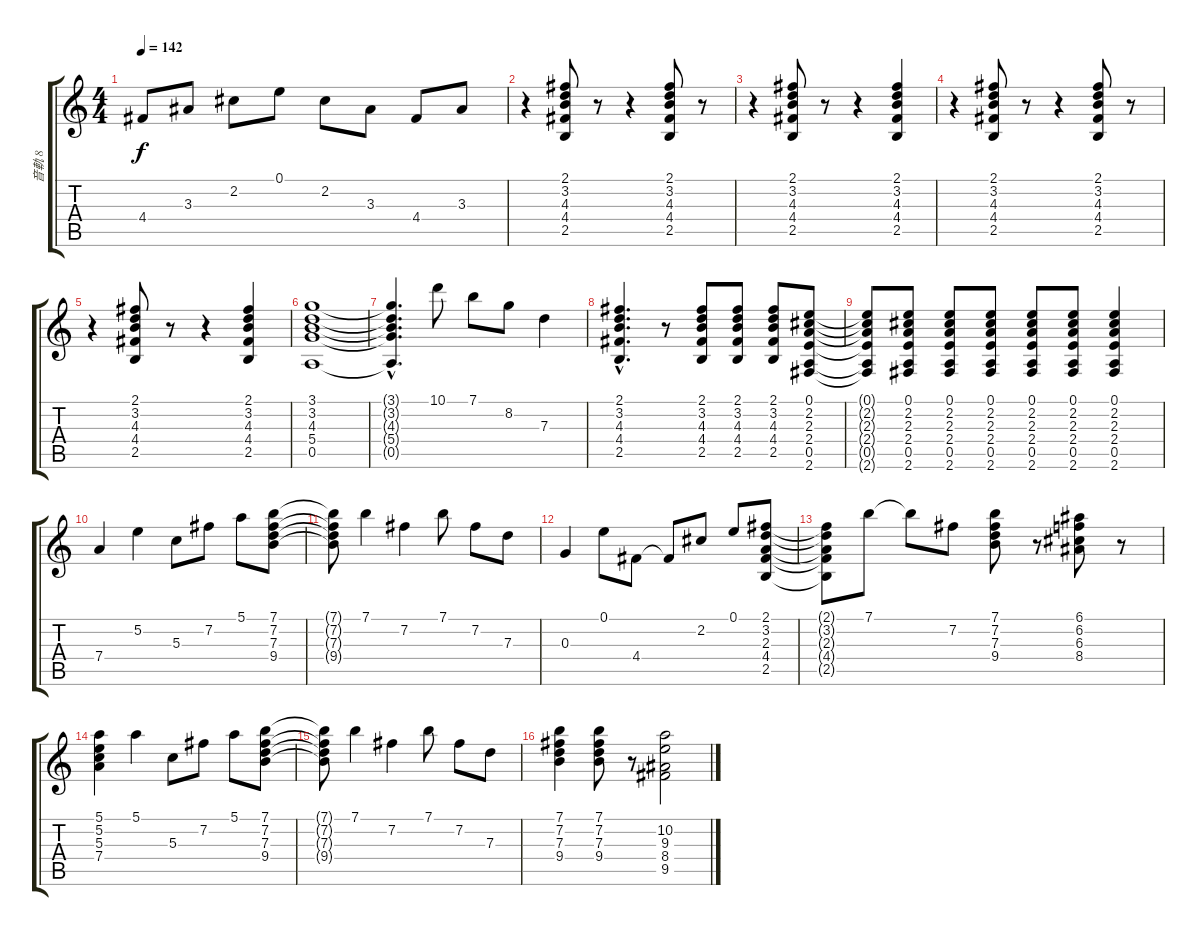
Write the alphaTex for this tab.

\track ("音軌 8" "音軌 8") {instrument acousticguitarnylon}
\staff {score tabs}
\tuning (E4 B3 G3 D3 A2 E2) {hide}
\ts (4 4)
\tempo 142
\clef g2
\ks c
4.4{t}.8{dy f} 3.3.8 2.2.8 0.1.8 2.2.8 3.3.8 4.4.8 3.3.8 |
r.4 (2.1 3.2 4.3 4.4 2.5).8 r.8 r.4 (2.1 3.2 4.3 4.4 2.5).8 r.8 |
r.4 (2.1 3.2 4.3 4.4 2.5).8 r.8 r.4 (2.1 3.2 4.3 4.4 2.5).4 |
r.4 (2.1 3.2 4.3 4.4 2.5).8 r.8 r.4 (2.1 3.2 4.3 4.4 2.5).8 r.8 |
r.4 (2.1 3.2 4.3 4.4 2.5).8 r.8 r.4 (2.1 3.2 4.3 4.4 2.5).4 |
(3.1 3.2 4.3 5.4 0.5).1 |
(3.1{hac t} 3.2{hac t} 4.3{hac t} 5.4{hac t} 0.5{hac t}).4{d} 10.1.8 7.1.8 8.2.8 7.3.4 |
(2.1{hac} 3.2{hac} 4.3{hac} 4.4{hac} 2.5{hac}).4{d} r.8 (2.1 3.2 4.3 4.4 2.5).8 (2.1 3.2 4.3 4.4 2.5).8 (2.1 3.2 4.3 4.4 2.5).8 (0.1 2.2 2.3 2.4 0.5 2.6).8 |
(0.1{t} 2.2{t} 2.3{t} 2.4{t} 0.5{t} 2.6{t}).8 (0.1 2.2 2.3 2.4 0.5 2.6).8 (0.1 2.2 2.3 2.4 0.5 2.6).8 (0.1 2.2 2.3 2.4 0.5 2.6).8 (0.1 2.2 2.3 2.4 0.5 2.6).8 (0.1 2.2 2.3 2.4 0.5 2.6).8 (0.1 2.2 2.3 2.4 0.5 2.6).4 |
7.4.4 5.2.4 5.3.8 7.2.8 5.1.8 (7.1 7.2 7.3 9.4).8 |
(7.1{t} 7.2{t} 7.3{t} 9.4{t}).8 7.1.4 7.2.4 7.1.8 7.2.8 7.3.8 |
0.3.4 0.1.8 4.4.8 4.4{t}.8 2.2.8 0.1.8 (2.1 3.2 2.3 4.4 2.5).8 |
(2.1{t} 3.2{t} 2.3{t} 4.4{t} 2.5{t}).8 7.1.8 7.1{t}.8 7.2.8 (7.1 7.2 7.3 9.4).8 r.8 (6.1 6.2 6.3 8.4).8 r.8 |
(5.1 5.2 5.3 7.4).4 5.1.4 5.3.8 7.2.8 5.1.8 (7.1 7.2 7.3 9.4).8 |
(7.1{t} 7.2{t} 7.3{t} 9.4{t}).8 7.1.4 7.2.4 7.1.8 7.2.8 7.3.8 |
(7.1 7.2 7.3 9.4).4 (7.1 7.2 7.3 9.4).8 r.8 (10.2 9.3 8.4 9.5).2
